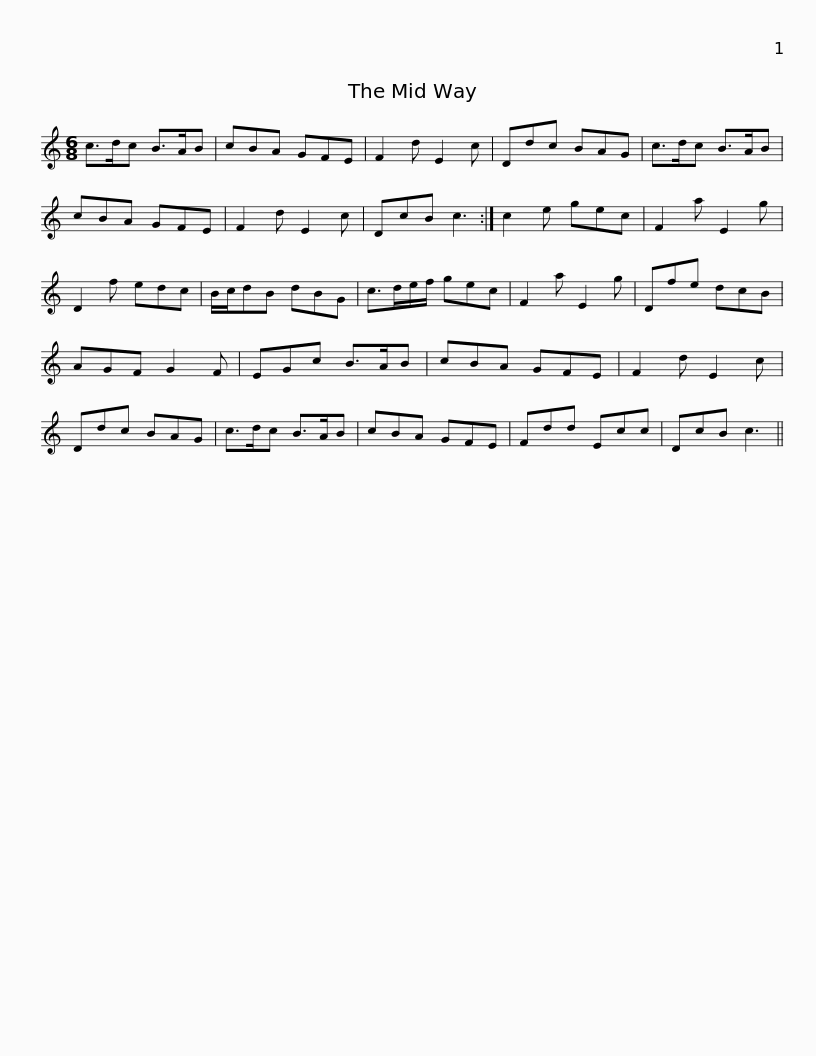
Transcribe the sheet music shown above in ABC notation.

X:1
L:1/8
M:6/8
I:linebreak $
K:C
V:1 treble
V:1
 c>dc B>AB | cBA GFE | F2 d E2 c | Ddc BAG | c>dc B>AB | %5
 cBA GFE | F2 d E2 c | DcB c3 :|$ c2 e gec | F2 a E2 g | %10
 D2 f edc | B/c/dB dBG | c>de/f/ gec | F2 a E2 g | Dfe dcB | %15
 AGF G2 F |$ EGc B>AB | cBA GFE | F2 d E2 c | Ddc BAG | %20
 c>dc B>AB | cBA GFE | Fdd Ecc | DcB c3 || %24
